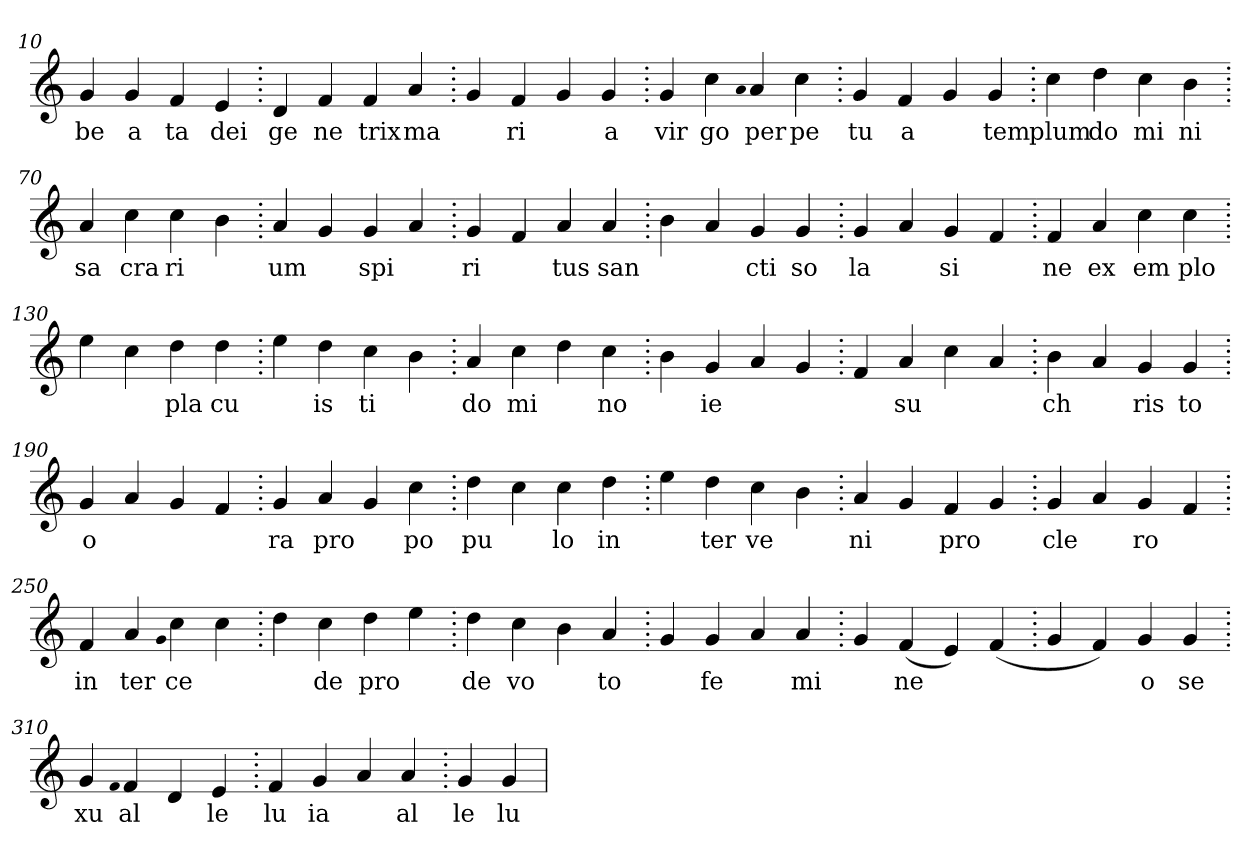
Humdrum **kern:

**kern	**text
*part1	*part1
*staff1	*staff1
*clefG2	*
=10.	=10.
4g	be
4g	a
4f	ta
4e	dei
=20.	=20.
4d	ge
4f	ne
4f	trix
4a	ma
=30.	=30.
4g	.
4f	ri
4g	.
4g	a
=40.	=40.
4g	vir
4cc	go
qqa	.
4a	per
4cc	pe
=50.	=50.
4g	tu
4f	a
4g	.
4g	tem
=60.	=60.
4cc	plum
4dd	do
4cc	mi
4b	ni
=70.	=70.
4a	sa
4cc	cra
4cc	ri
4b	.
=80.	=80.
4a	um
4g	.
4g	spi
4a	.
=90.	=90.
4g	ri
4f	.
4a	tus
4a	san
=100.	=100.
4b	.
4a	.
4g	cti
4g	so
=110.	=110.
4g	la
4a	.
4g	si
4f	.
=120.	=120.
4f	ne
4a	ex
4cc	em
4cc	plo
=130.	=130.
4ee	.
4cc	.
4dd	pla
4dd	cu
=140.	=140.
4ee	.
4dd	is
4cc	ti
4b	.
=150.	=150.
4a	do
4cc	mi
4dd	.
4cc	no
=160.	=160.
4b	.
4g	ie
4a	.
4g	.
=170.	=170.
4f	.
4a	su
4cc	.
4a	.
=180.	=180.
4b	ch
4a	.
4g	ris
4g	to
=190.	=190.
4g	o
4a	.
4g	.
4f	.
=200.	=200.
4g	ra
4a	pro
4g	.
4cc	po
=210.	=210.
4dd	pu
4cc	.
4cc	lo
4dd	in
=220.	=220.
4ee	.
4dd	ter
4cc	ve
4b	.
=230.	=230.
4a	ni
4g	.
4f	pro
4g	.
=240.	=240.
4g	cle
4a	.
4g	ro
4f	.
=250.	=250.
4f	in
4a	ter
qqg	.
4cc	ce
4cc	.
=260.	=260.
4dd	.
4cc	de
4dd	pro
4ee	.
=270.	=270.
4dd	de
4cc	vo
4b	.
4a	to
=280.	=280.
4g	.
4g	fe
4a	.
4a	mi
=290.	=290.
4g	.
(>4f	ne
4e)	.
(>4f	.
=300.	=300.
4g	.
4f)	.
4g	o
4g	se
=310.	=310.
4g	xu
qqf	.
4f	al
4d	.
4e	le
=320.	=320.
4f	lu
4g	ia
4a	.
4a	al
=330.	=330.
4g	le
4g	lu
=	=
*-	*-
